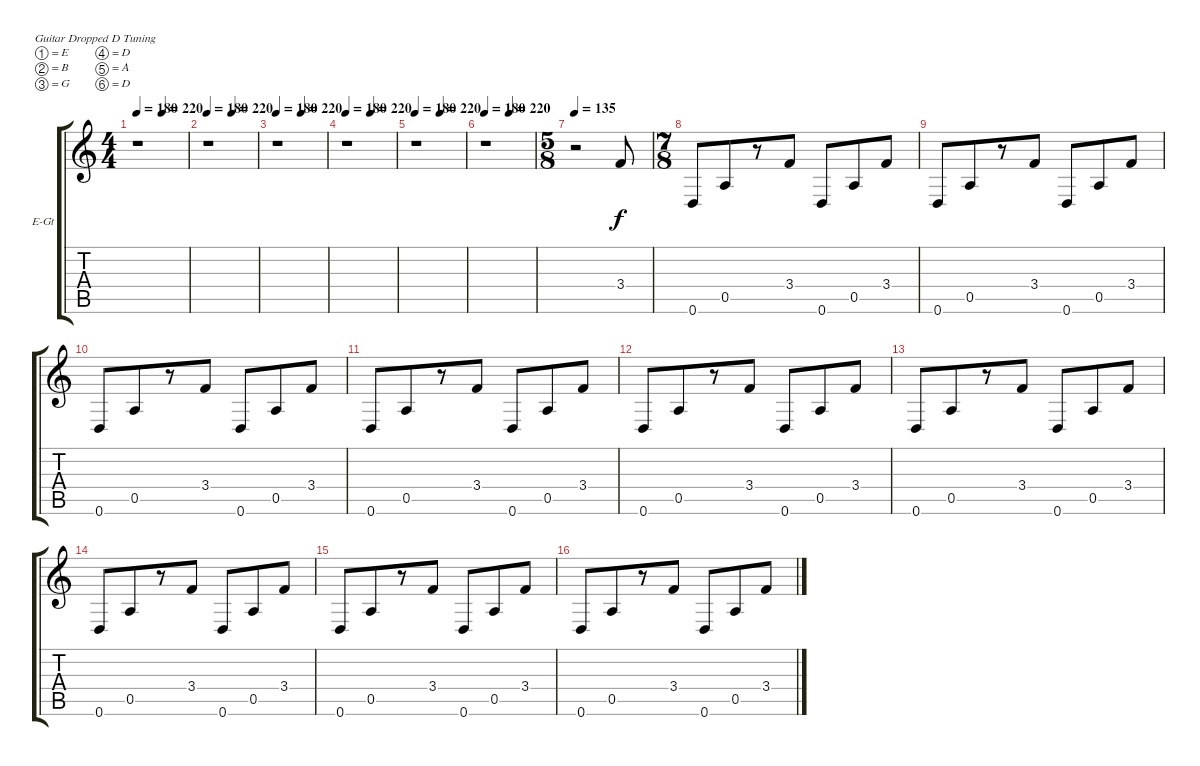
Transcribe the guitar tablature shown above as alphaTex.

\defaultSystemsLayout 4
\bracketExtendMode groupsimilarinstruments
\firstSystemTrackNameOrientation horizontal
\otherSystemsTrackNameOrientation horizontal
\track ("E-Gt (Bass)" "E-Gt") {instrument distortionguitar}
\staff {score tabs}
\tuning (E4 B3 G3 D3 A2 D2)
\ts (4 4)
\tempo 180
\tempo (220 0.5)
\clef g2
\ks c
r.1{dy ff} |
\tempo 180
\tempo (220 0.5)
r.1 |
\tempo 180
\tempo (220 0.5)
r.1 |
\tempo 180
\tempo (220 0.5)
r.1 |
\tempo 180
\tempo (220 0.5)
r.1 |
\tempo 180
\tempo (220 0.5)
r.1 |
\ts (5 8)
\tempo 135
r.2 3.4.8{dy f} |
\ts (7 8)
0.6.8 0.5.8 r.8 3.4.8 0.6.8 0.5.8 3.4.8 |
0.6.8 0.5.8 r.8 3.4.8 0.6.8 0.5.8 3.4.8 |
0.6.8 0.5.8 r.8 3.4.8 0.6.8 0.5.8 3.4.8 |
0.6.8 0.5.8 r.8 3.4.8 0.6.8 0.5.8 3.4.8 |
0.6.8 0.5.8 r.8 3.4.8 0.6.8 0.5.8 3.4.8 |
0.6.8 0.5.8 r.8 3.4.8 0.6.8 0.5.8 3.4.8 |
0.6.8 0.5.8 r.8 3.4.8 0.6.8 0.5.8 3.4.8 |
0.6.8 0.5.8 r.8 3.4.8 0.6.8 0.5.8 3.4.8 |
0.6.8 0.5.8 r.8 3.4.8 0.6.8 0.5.8 3.4.8
